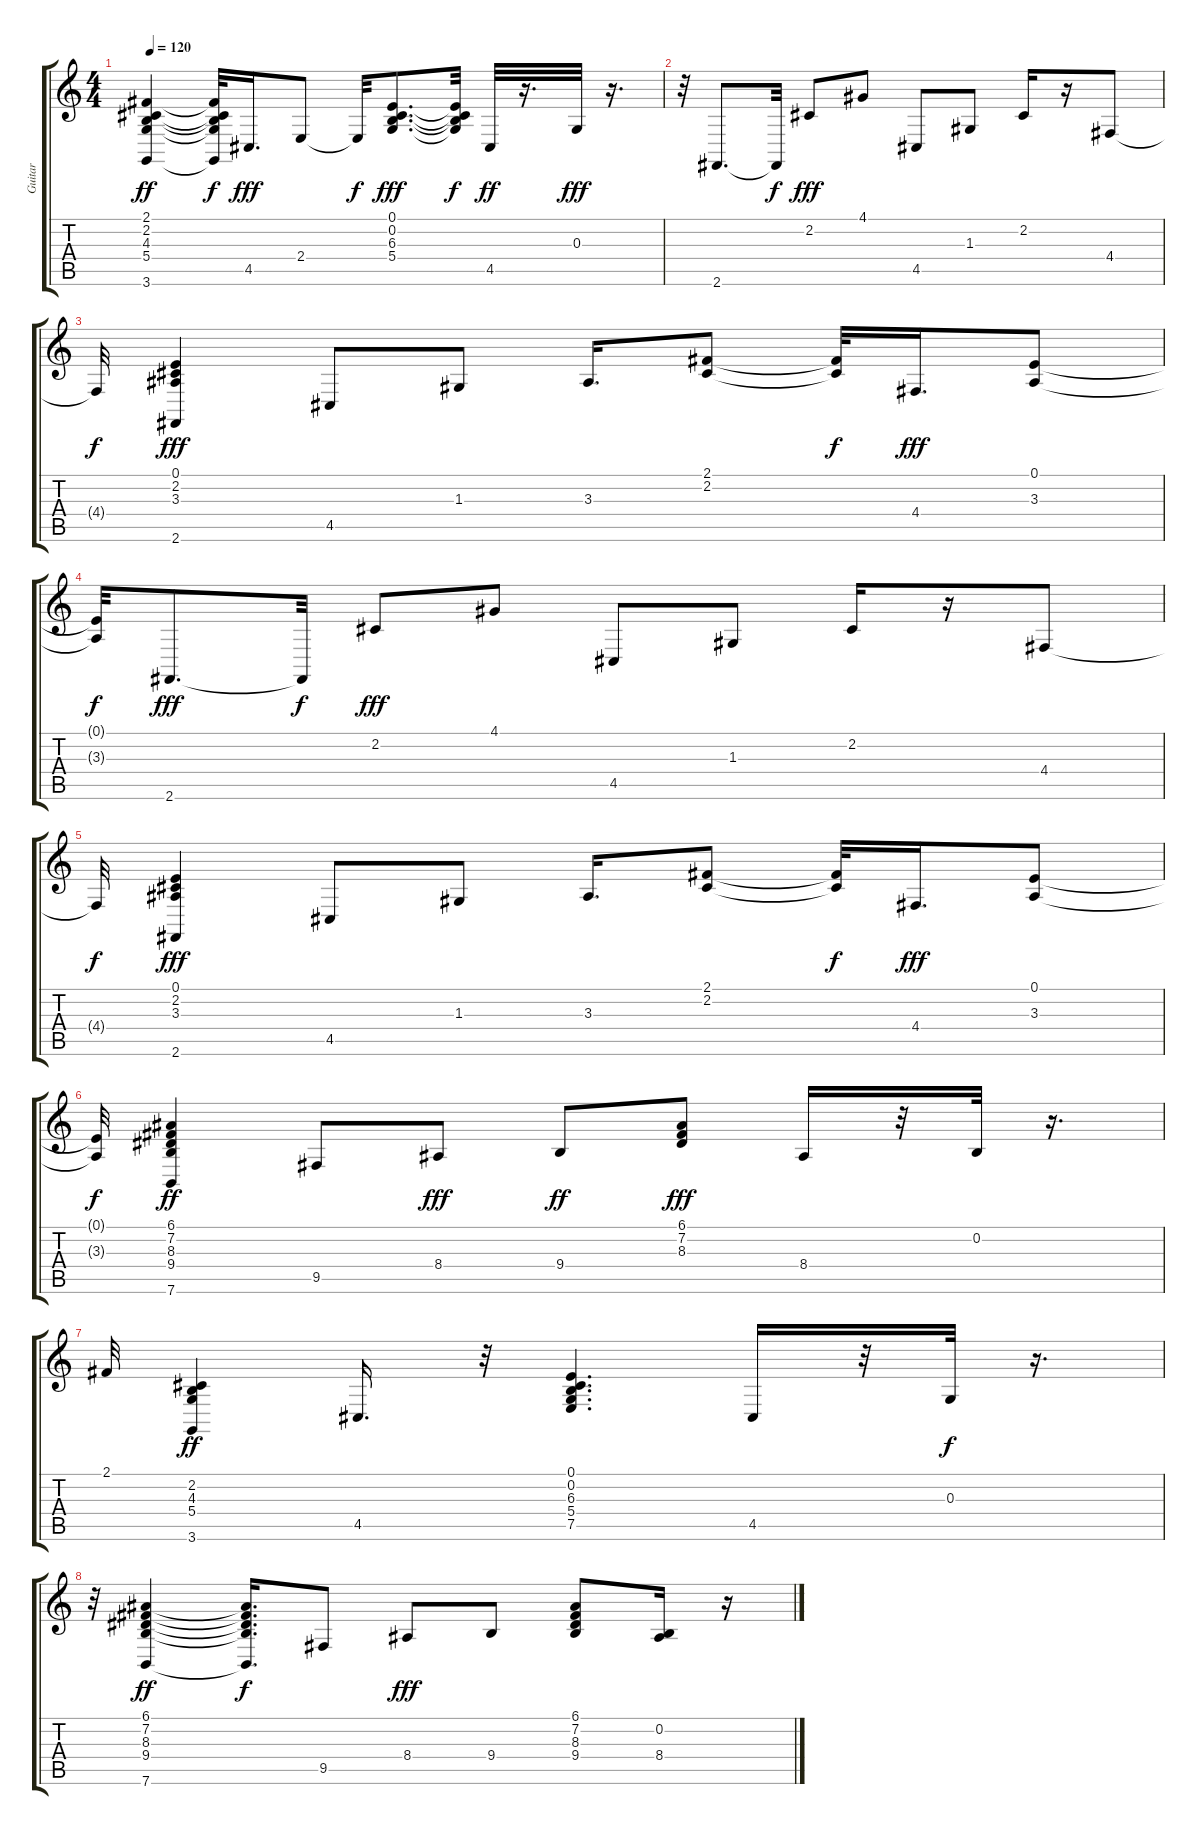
\track ("Guitar" "Guitar") {instrument pad8sweep}
\staff {score tabs}
\tuning (E4 B3 G3 D3 A2 E2) {hide}
\ts (4 4)
\tempo 120
\clef g2
\ks c
(2.1 2.2 4.3 5.4 3.6).4{dy ff} (2.1{t} 2.2{t} 4.3{t} 5.4{t} 3.6{t}).32{dy f} 4.5.16{d dy fff} 2.4.8 2.4{t}.32{dy f} (0.1 0.2 6.3 5.4).8{d dy fff} (0.1{t} 0.2{t} 6.3{t} 5.4{t}).32{dy f} 4.5.32{dy ff} r.16{d} 0.3.32{dy fff} r.16{d} |
r.32 2.6.8{d instrument acousticguitarnylon} 2.6{t}.32{dy f} 2.2.8{dy fff} 4.1.8 4.5.8 1.3.8 2.2.16 r.16 4.4.8 |
4.4{t}.32{dy f} (0.1 2.2 3.3 2.6).4{dy fff} 4.5.8 1.3.8 3.3.16{d} (2.1 2.2).8 (2.1{t} 2.2{t}).32{dy f} 4.4.16{d dy fff} (0.1 3.3).8 |
(0.1{t} 3.3{t}).32{dy f} 2.6.8{d dy fff} 2.6{t}.32{dy f} 2.2.8{dy fff} 4.1.8 4.5.8 1.3.8 2.2.16 r.16 4.4.8 |
4.4{t}.32{dy f} (0.1 2.2 3.3 2.6).4{dy fff} 4.5.8 1.3.8 3.3.16{d} (2.1 2.2).8 (2.1{t} 2.2{t}).32{dy f} 4.4.16{d dy fff} (0.1 3.3).8 |
(0.1{t} 3.3{t}).32{dy f} (6.1 7.2 8.3 9.4 7.6).4{dy ff instrument acousticguitarnylon} 9.5.8 8.4.8{dy fff} 9.4.8{dy ff} (6.1 7.2 8.3).8{dy fff} 8.4.16 r.32 0.2.32 r.16{d} |
2.1.32 (2.2 4.3 5.4 3.6).4{dy ff} 4.5.16{d} r.32 (0.1 0.2 6.3 5.4 7.5).4{d} 4.5.16 r.32 0.3.32{dy f} r.16{d} |
r.32 (6.1 7.2 8.3 9.4 7.6).4{dy ff} (6.1{t} 7.2{t} 8.3{t} 9.4{t} 7.6{t}).16{d dy f} 9.5.8 8.4.8{dy fff} 9.4.8 (6.1 7.2 8.3 9.4).8 (0.2 8.4).16 r.16
